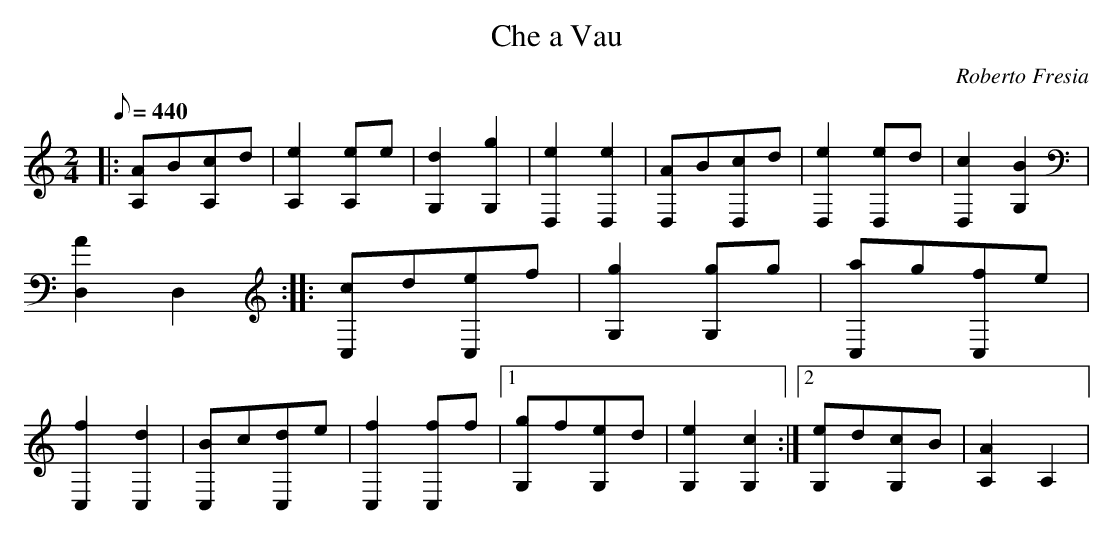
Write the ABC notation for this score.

X:1
T:Che a Vau
C:Roberto Fresia
M:2/4
L:1/8
Q:440
K:C
|:[AA,]B[cA,]d|[e2A,2][eA,]e|[d2G,2][g2G,2]|[e2D,2][e2D,2]|[AD,]B[cD,]d|[e2D,2][eD,]d|[c2D,2][B2G,2]|[A2D,2]D,2:|:[cC,]d[eC,]f|[g2G,2][gG,]g| \
[aC,]g[fC,]e|[f2C,2][d2C,2]|[BC,]c[dC,]e|[f2C,2][fC,]f|1[gG,]f[eG,]d|[e2G,2][c2G,2]:|2[eG,]d[cG,]B|[A2A,2]A,2| \
